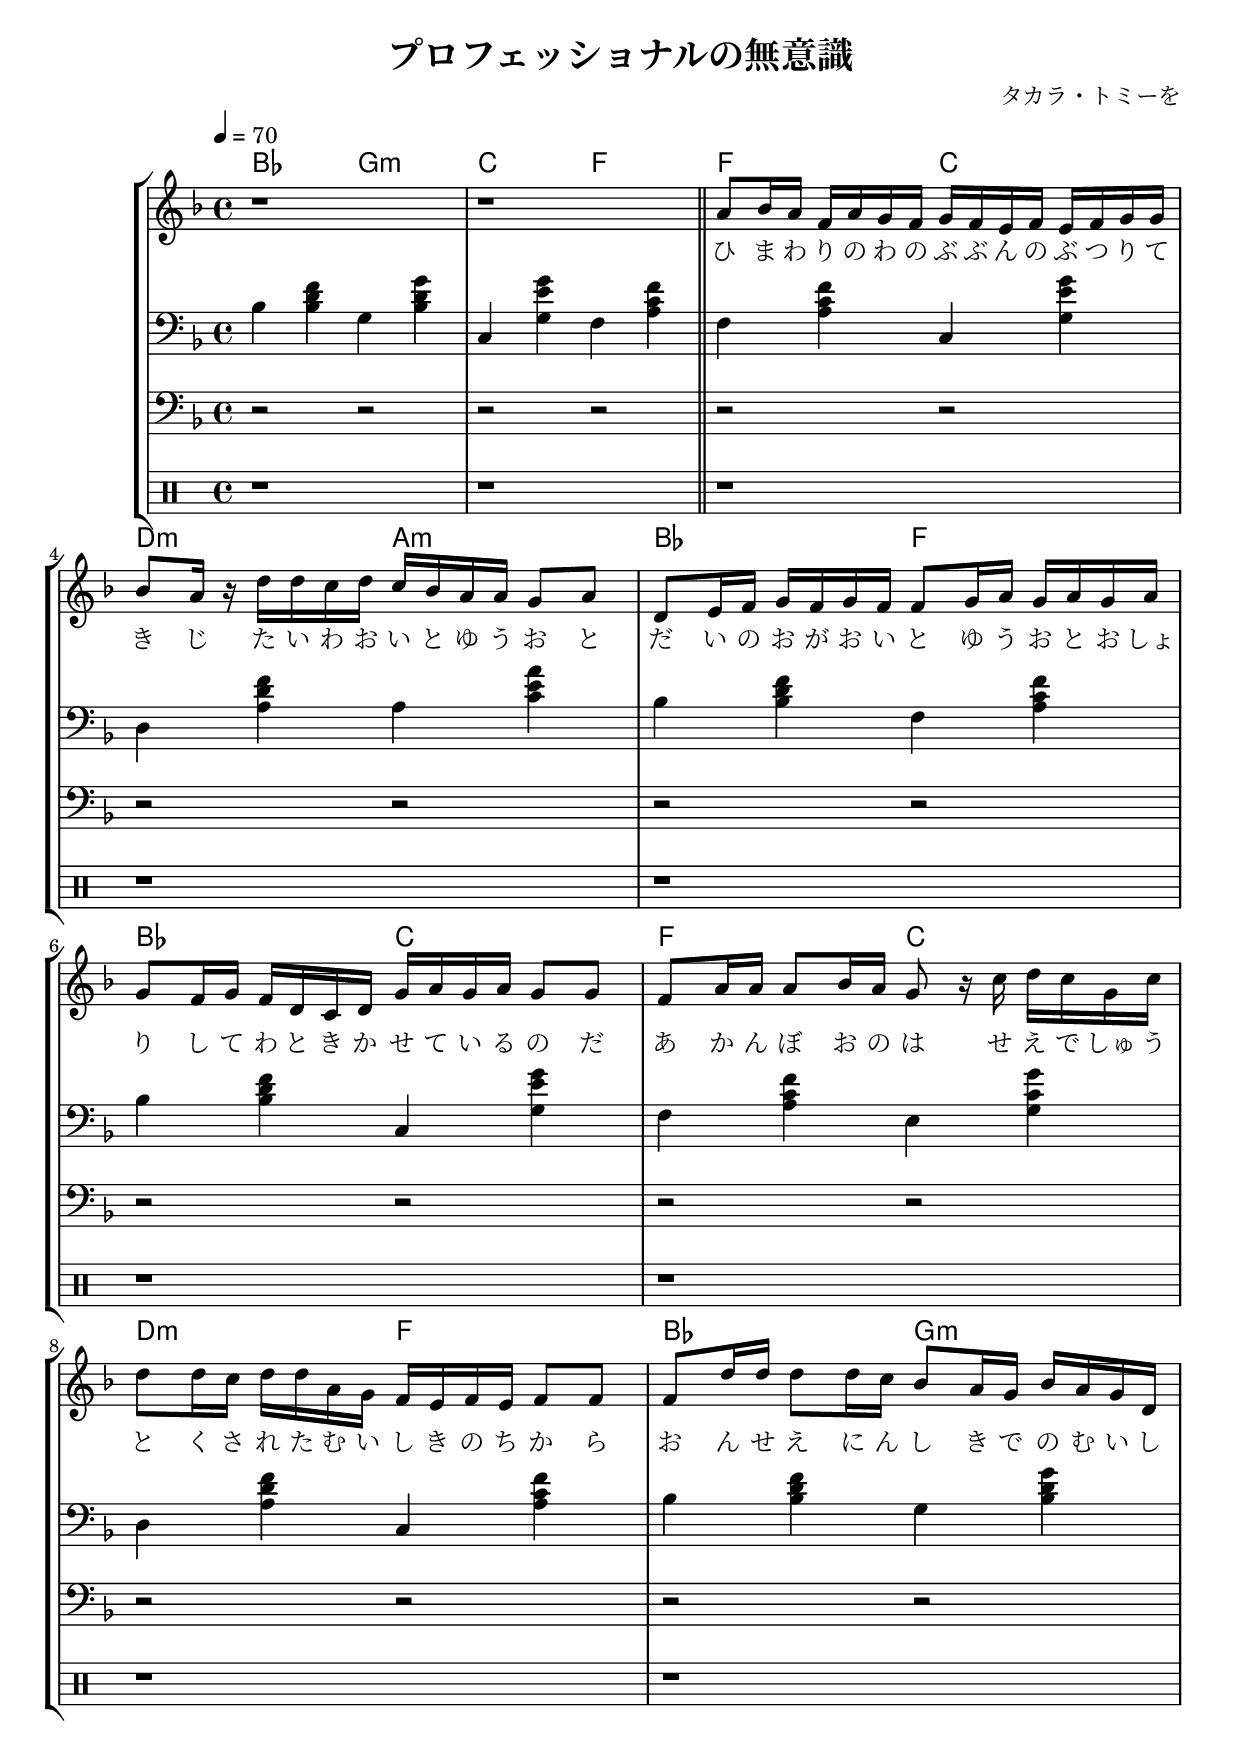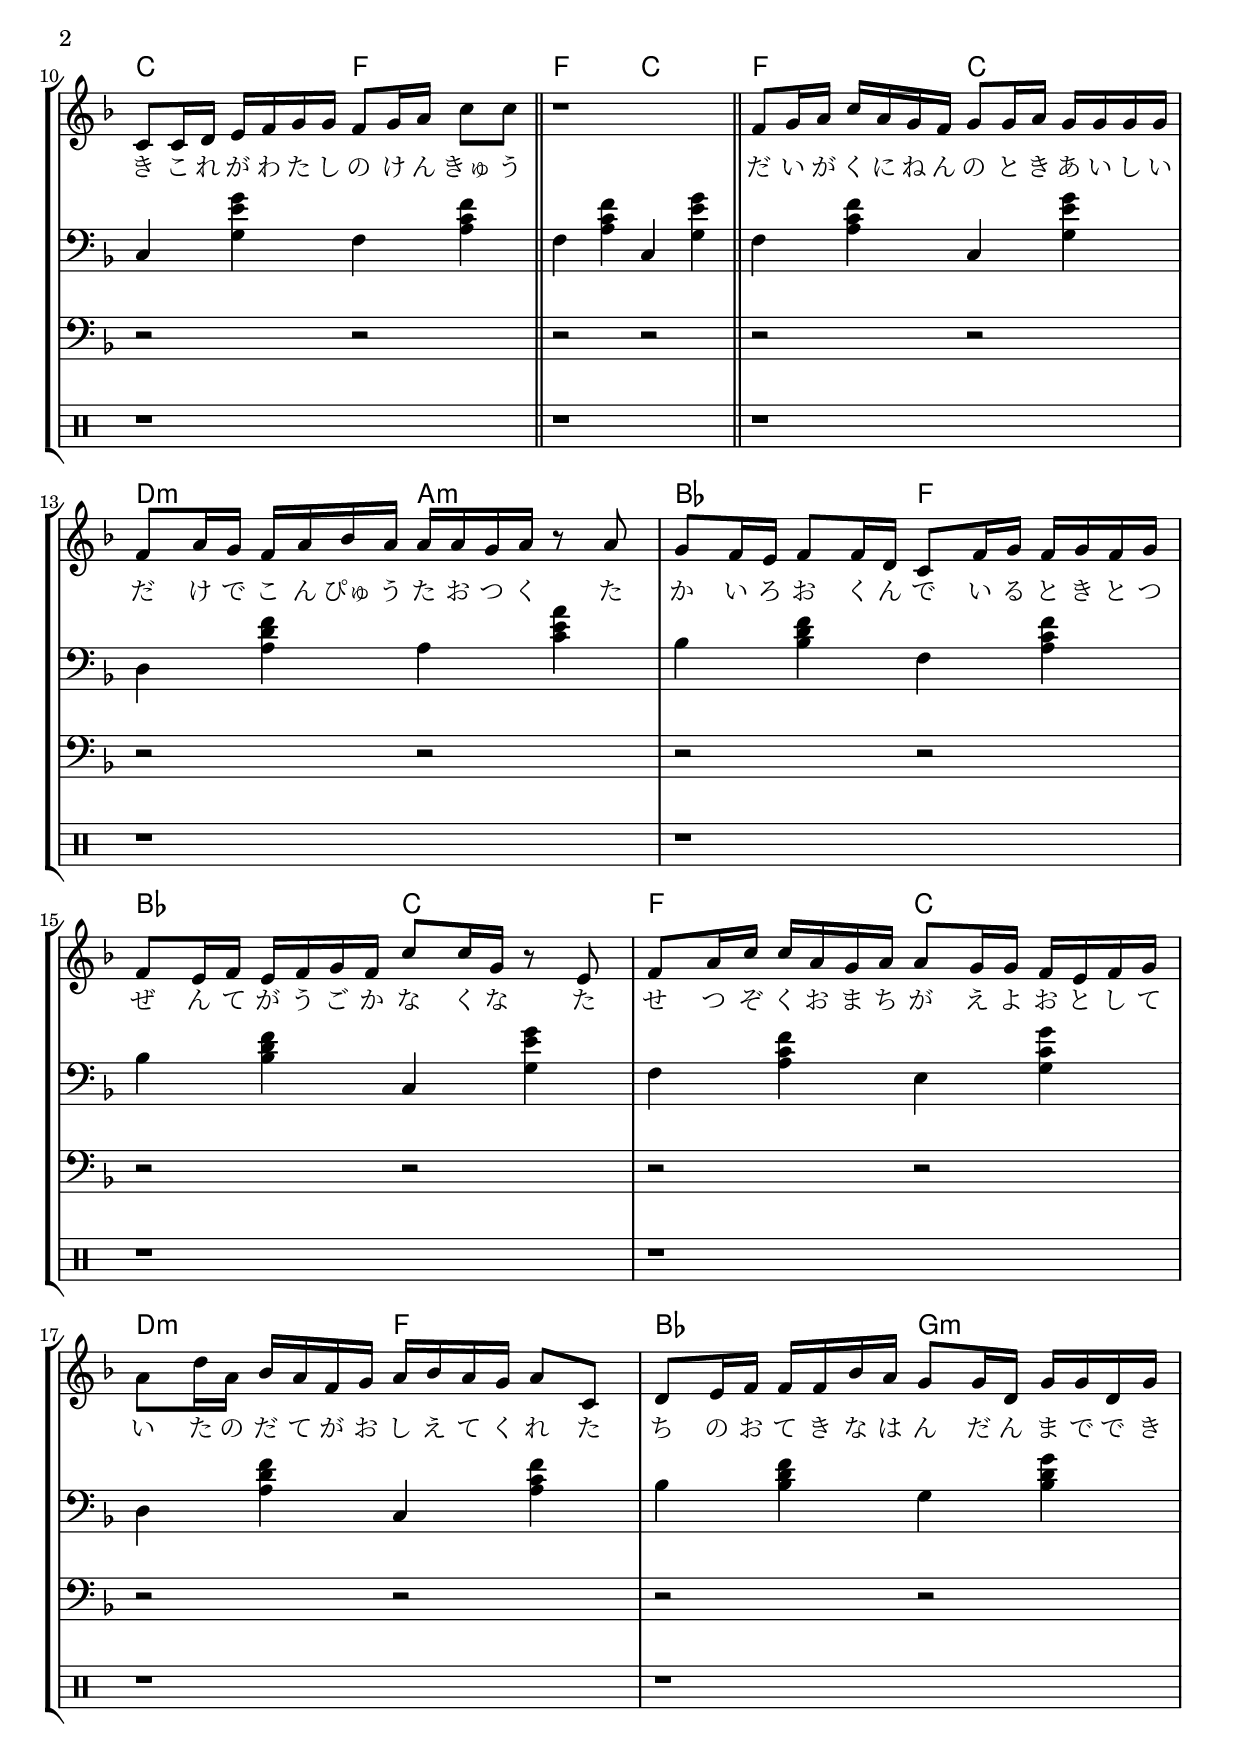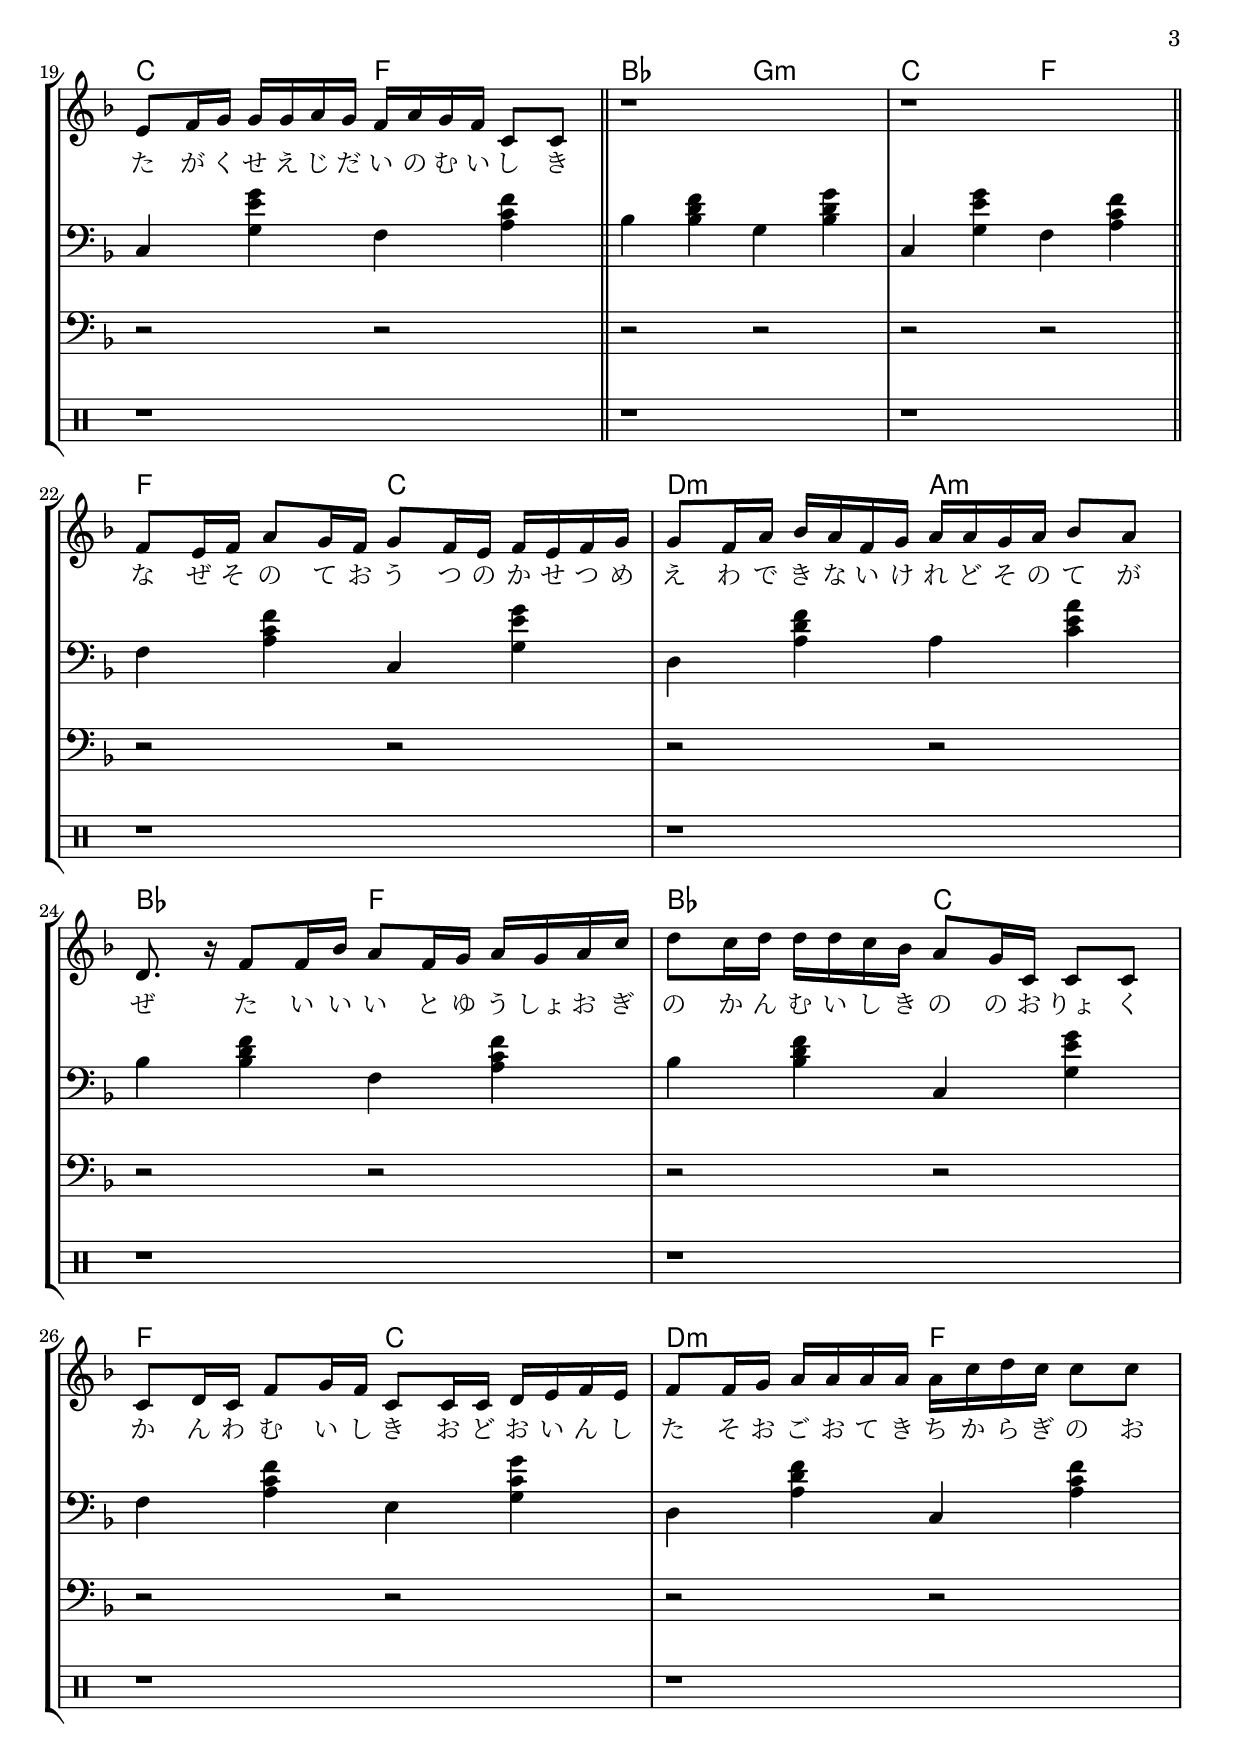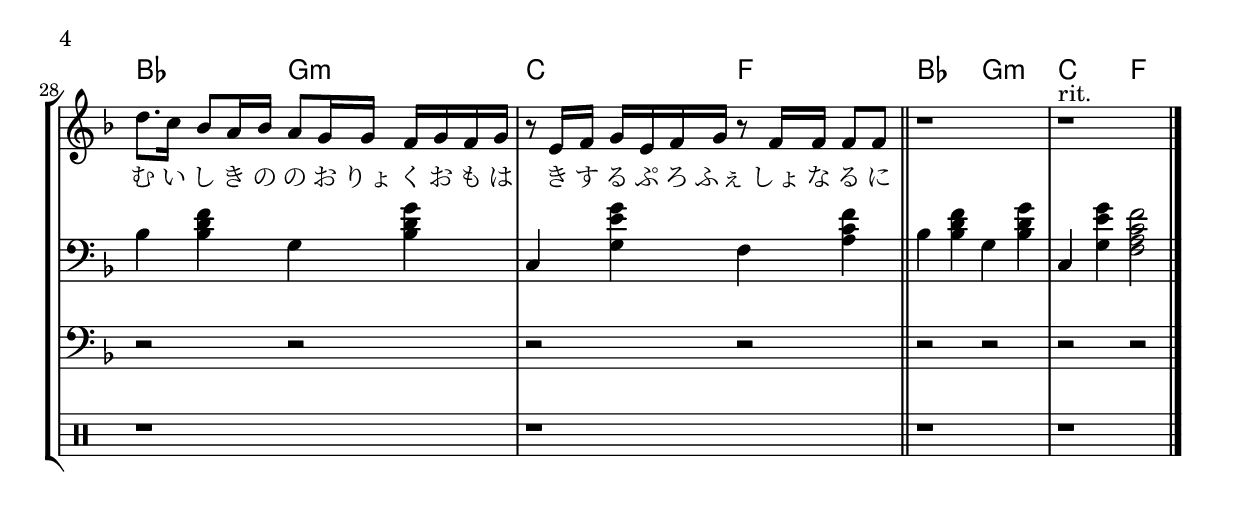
\version "2.12.1"

\header {
	title = \markup {プロフェッショナルの無意識}
	composer = \markup \center-column {タカラ・トミーを}
}

harmony = \chordmode {
	bes2 g:m c f 

	f c d:m a:m bes f bes c f c d:m f bes g:m c f 

	f c 

	f c d:m a:m bes f bes c f c d:m f bes g:m c f 

	bes g:m c f 

	f c d:m a:m bes f bes c f c d:m f bes g:m c f 

	bes g:m c f 
}

melody = {
	\key f \major
	\tempo 4 = 70
	r1 | r1   
	\set Staff.midiInstrument = #"fss0.42"
	 a'8  bes'16  a'16  f'16  a'16  g'16  f'16  g'16  f'16  e'16  f'16  e'16  f'16  g'16  g'16 
	bes'8  a'16  r16  d''16  d''16  c''16  d''16  c''16  bes'16  a'16  a'16  g'8  a'8 
	d'8  e'16  f'16  g'16  f'16  g'16  f'16  f'8  g'16  a'16  g'16  a'16  g'16  a'16 
	g'8  f'16  g'16  f'16  d'16  c'16  d'16  g'16  a'16  g'16  a'16  g'8  g'8 
	f'8  a'16  a'16  a'8  bes'16  a'16  g'8  r16  c''16  d''16  c''16  g'16  c''16 
	d''8  d''16  c''16  d''16  d''16  a'16  g'16  f'16  e'16  f'16  e'16  f'8  f'8 
	f'8  d''16  d''16  d''8  d''16  c''16  bes'8  a'16  g'16  bes'16  a'16  g'16  d'16 
	c'8  c'16  d'16  e'16  f'16  g'16  g'16  f'8  g'16  a'16  c''8  c''8
	r1   
	\set Staff.midiInstrument = #"fss0.42"
	 f'8  g'16  a'16  c''16  a'16  g'16  f'16  g'8  g'16  a'16  g'16  g'16  g'16  g'16 
	f'8  a'16  g'16  f'16  a'16  bes'16  a'16  a'16  a'16  g'16  a'16  r8  a'8 
	g'8  f'16  e'16  f'8  f'16  d'16  c'8  f'16  g'16  f'16  g'16  f'16  g'16 
	f'8  e'16  f'16  e'16  f'16  g'16  f'16  c''8  c''16  g'16  r8  e'8 
	f'8  a'16  c''16  c''16  a'16  g'16  a'16  a'8  g'16  g'16  f'16  e'16  f'16  g'16 
	a'8  d''16  a'16  bes'16  a'16  f'16  g'16  a'16  bes'16  a'16  g'16  a'8  c'8 
	d'8  e'16  f'16  f'16  f'16  bes'16  a'16  g'8  g'16  d'16  g'16  g'16  d'16  g'16 
	e'8  f'16  g'16  g'16  g'16  a'16  g'16  f'16  a'16  g'16  f'16  c'8  c'8
	r1 | r1   
	\set Staff.midiInstrument = #"fss0.42"
	 f'8  e'16  f'16  a'8  g'16  f'16  g'8  f'16  e'16  f'16  e'16  f'16  g'16 
	g'8  f'16  a'16  bes'16  a'16  f'16  g'16  a'16  a'16  g'16  a'16  bes'8  a'8 
	d'8.  r16  f'8  f'16  bes'16  a'8  f'16  g'16  a'16  g'16  a'16  c''16 
	d''8  c''16  d''16  d''16  d''16  c''16  bes'16  a'8  g'16  c'16  c'8  c'8 
	c'8  d'16  c'16  f'8  g'16  f'16  c'8  c'16  c'16  d'16  e'16  f'16  e'16 
	f'8  f'16  g'16  a'16  a'16  a'16  a'16  a'16  c''16  d''16  c''16  c''8  c''8 
	d''8.  c''16  bes'8  a'16  bes'16  a'8  g'16  g'16  f'16  g'16  f'16  g'16 
	r8  e'16  f'16  g'16  e'16  f'16  g'16  r8  f'16  f'16  f'8  f'8
	r1 | r1^"rit." \bar "|."
}

words = \lyricmode {
	
	ひ  ま  わ  り  の  わ  の  ぶ  ぶ  ん  の  ぶ  つ  り  て  き  じ  た  い  わ  お  い  と  ゆ  う  お  と  だ  い  の  お  が  お  い  と  ゆ  う  お  と  お  しょ  り  し  て  わ  と  き  か  せ  て  い  る  の  だ  あ  か  ん  ぼ  お  の  は  せ  え  で  しゅ  う  と  く  さ  れ  た  む  い  し  き  の  ち  か  ら  お  ん  せ  え  に  ん  し  き  で  の  む  い  し  き  こ  れ  が  わ  た  し  の  け  ん  きゅ  う  
	
	だ  い  が  く  に  ね  ん  の  と  き  あ  い  し  い  だ  け  で  こ  ん  ぴゅ  う  た  お  つ  く  た  か  い  ろ  お  く  ん  で  い  る  と  き  と  つ  ぜ  ん  て  が  う  ご  か  な  く  な  た  せ  つ  ぞ  く  お  ま  ち  が  え  よ  お  と  し  て  い  た  の  だ  て  が  お  し  え  て  く  れ  た  ち  の  お  て  き  な  は  ん  だ  ん  ま  で  で  き  た  が  く  せ  え  じ  だ  い  の  む  い  し  き  
	
	な  ぜ  そ  の  て  お  う  つ  の  か  せ  つ  め  え  わ  で  き  な  い  け  れ  ど  そ  の  て  が  ぜ  た  い  い  い  と  ゆ  う  しょ  お  ぎ  の  か  ん  む  い  し  き  の  の  お  りょ  く  か  ん  わ  む  い  し  き  お  ど  お  い  ん  し  た  そ  お  ご  お  て  き  ち  か  ら  ぎ  の  お  む  い  し  き  の  の  お  りょ  く  お  も  は  き  す  る  ぷ  ろ  ふぇ  しょ  な  る  に  
	
}

tempochange = {
	\tempo 4 = 70
	r1 | r1 \bar "||"
	\tempo 4 = 70
	r1 | r1 | r1 | r1 | r1 | r1 | r1 | r1 \bar "||"
	\tempo 4 = 70
	r1 \bar "||"
	\tempo 4 = 70
	r1 | r1 | r1 | r1 | r1 | r1 | r1 | r1 \bar "||"
	\tempo 4 = 70
	r1 | r1 \bar "||"
	\tempo 4 = 70
	r1 | r1 | r1 | r1 | r1 | r1 | r1 | r1 \bar "||"
	\tempo 4 = 70
	r1 | \tempo 4 = 52 r2 \tempo 4 = 46 r2 \bar "|."
}

mainacc = {
	\clef bass
	\set Staff.midiInstrument = #"Electric Grand"
	\key f \major
	\tempo 4 = 70
	bes4 <bes d' f'>4
	g4 <bes d' g'>4
	c4 <g e' g'>4
	f4 <a c' f'>4
	\bar "||"

	\set Staff.midiInstrument = #"Electric Grand"
	f4 <a c' f'>4
	c4 <g e' g'>4
	d4 <a d' f'>4
	a4 <c' e' a'>4
	bes4 <bes d' f'>4
	f4 <a c' f'>4
	bes4 <bes d' f'>4
	c4 <g e' g'>4
	f4 <a c' f'>4
	e4 <g c' g'>4
	d4 <a d' f'>4
	c4 <a c' f'>4
	bes4 <bes d' f'>4
	g4 <bes d' g'>4
	c4 <g e' g'>4
	f4 <a c' f'>4
	\bar "||"

	\set Staff.midiInstrument = #"Electric Grand"
	f4 <a c' f'>4
	c4 <g e' g'>4
	\bar "||"

	\set Staff.midiInstrument = #"Electric Grand"
	f4 <a c' f'>4
	c4 <g e' g'>4
	d4 <a d' f'>4
	a4 <c' e' a'>4
	bes4 <bes d' f'>4
	f4 <a c' f'>4
	bes4 <bes d' f'>4
	c4 <g e' g'>4
	f4 <a c' f'>4
	e4 <g c' g'>4
	d4 <a d' f'>4
	c4 <a c' f'>4
	bes4 <bes d' f'>4
	g4 <bes d' g'>4
	c4 <g e' g'>4
	f4 <a c' f'>4
	\bar "||"

	\set Staff.midiInstrument = #"Electric Grand"
	bes4 <bes d' f'>4
	g4 <bes d' g'>4
	c4 <g e' g'>4
	f4 <a c' f'>4
	\bar "||"

	\set Staff.midiInstrument = #"Electric Grand"
	f4 <a c' f'>4
	c4 <g e' g'>4
	d4 <a d' f'>4
	a4 <c' e' a'>4
	bes4 <bes d' f'>4
	f4 <a c' f'>4
	bes4 <bes d' f'>4
	c4 <g e' g'>4
	f4 <a c' f'>4
	e4 <g c' g'>4
	d4 <a d' f'>4
	c4 <a c' f'>4
	bes4 <bes d' f'>4
	g4 <bes d' g'>4
	c4 <g e' g'>4
	f4 <a c' f'>4
	\bar "||"

	\set Staff.midiInstrument = #"Electric Grand"
	bes4 <bes d' f'>4
	g4 <bes d' g'>4
	c4 <g e' g'>4
	<f a c' f'>2
	\bar "|."
}

subacc = {
	\clef bass
	\set Staff.midiInstrument = #"Pizzicato Strings"
	\key f \major
	\tempo 4 = 70
	r2
	r2
	r2
	r2
	\bar "||"

	\set Staff.midiInstrument = #"Pizzicato Strings"
	r2
	r2
	r2
	r2
	r2
	r2
	r2
	r2
	r2
	r2
	r2
	r2
	r2
	r2
	r2
	r2
	\bar "||"

	\set Staff.midiInstrument = #"Pizzicato Strings"
	r2
	r2
	\bar "||"

	\set Staff.midiInstrument = #"Pizzicato Strings"
	r2
	r2
	r2
	r2
	r2
	r2
	r2
	r2
	r2
	r2
	r2
	r2
	r2
	r2
	r2
	r2
	\bar "||"

	\set Staff.midiInstrument = #"Pizzicato Strings"
	r2
	r2
	r2
	r2
	\bar "||"

	\set Staff.midiInstrument = #"Pizzicato Strings"
	r2
	r2
	r2
	r2
	r2
	r2
	r2
	r2
	r2
	r2
	r2
	r2
	r2
	r2
	r2
	r2
	\bar "||"

	\set Staff.midiInstrument = #"Pizzicato Strings"
	r2
	r2
	r2
	r2
	\bar "|."
}

percA = {
	\drummode {
	r1 |r1 \bar "||"
	r1 |r1 |r1 |r1 |r1 |r1 |r1 |r1 \bar "||"
	r1 \bar "||"
	r1 |r1 |r1 |r1 |r1 |r1 |r1 |r1 \bar "||"
	r1 |r1 \bar "||"
	r1 |r1 |r1 |r1 |r1 |r1 |r1 |r1 \bar "||"
	r1 |r1 \bar "|."
	}
}

percB = {
	\drummode {
	r1 |r1 \bar "||"
	r1 |r1 |r1 |r1 |r1 |r1 |r1 |r1 \bar "||"
	r1 \bar "||"
	r1 |r1 |r1 |r1 |r1 |r1 |r1 |r1 \bar "||"
	r1 |r1 \bar "||"
	r1 |r1 |r1 |r1 |r1 |r1 |r1 |r1 \bar "||"
	r1 |r1 \bar "|."
	}
}

percC = {
	\drummode {
	r1 |r1 \bar "||"
	r1 |r1 |r1 |r1 |r1 |r1 |r1 |r1 \bar "||"
	r1 \bar "||"
	r1 |r1 |r1 |r1 |r1 |r1 |r1 |r1 \bar "||"
	r1 |r1 \bar "||"
	r1 |r1 |r1 |r1 |r1 |r1 |r1 |r1 \bar "||"
	r1 |r1 \bar "|."
	}
}

percD = {
	\drummode {
	r1 |r1 \bar "||"
	r1 |r1 |r1 |r1 |r1 |r1 |r1 |r1 \bar "||"
	r1 \bar "||"
	r1 |r1 |r1 |r1 |r1 |r1 |r1 |r1 \bar "||"
	r1 |r1 \bar "||"
	r1 |r1 |r1 |r1 |r1 |r1 |r1 |r1 \bar "||"
	r1 |r1 \bar "|."
	}
}

percE = {
	\drummode {
	r1 |r1 \bar "||"
	r1 |r1 |r1 |r1 |r1 |r1 |r1 |r1 \bar "||"
	r1 \bar "||"
	r1 |r1 |r1 |r1 |r1 |r1 |r1 |r1 \bar "||"
	r1 |r1 \bar "||"
	r1 |r1 |r1 |r1 |r1 |r1 |r1 |r1 \bar "||"
	r1 |r1 \bar "|."
	}
}

\score {
	<<
		\new StaffGroup <<
			\new ChordNames {\harmony}
			\new Voice = "melody" {\melody}
			\new Lyrics \lyricsto "melody" \words
			\new Staff = "mainacc" {\mainacc}
			\new Staff = "subacc" {\subacc}
			\new DrumStaff <<
				\new DrumVoice {\percA}
				\new DrumVoice {\percB}
				\new DrumVoice {\percC}
				\new DrumVoice {\percD}
				\new DrumVoice {\percE}
			>>
		>>
	>>
	\layout { }
}
